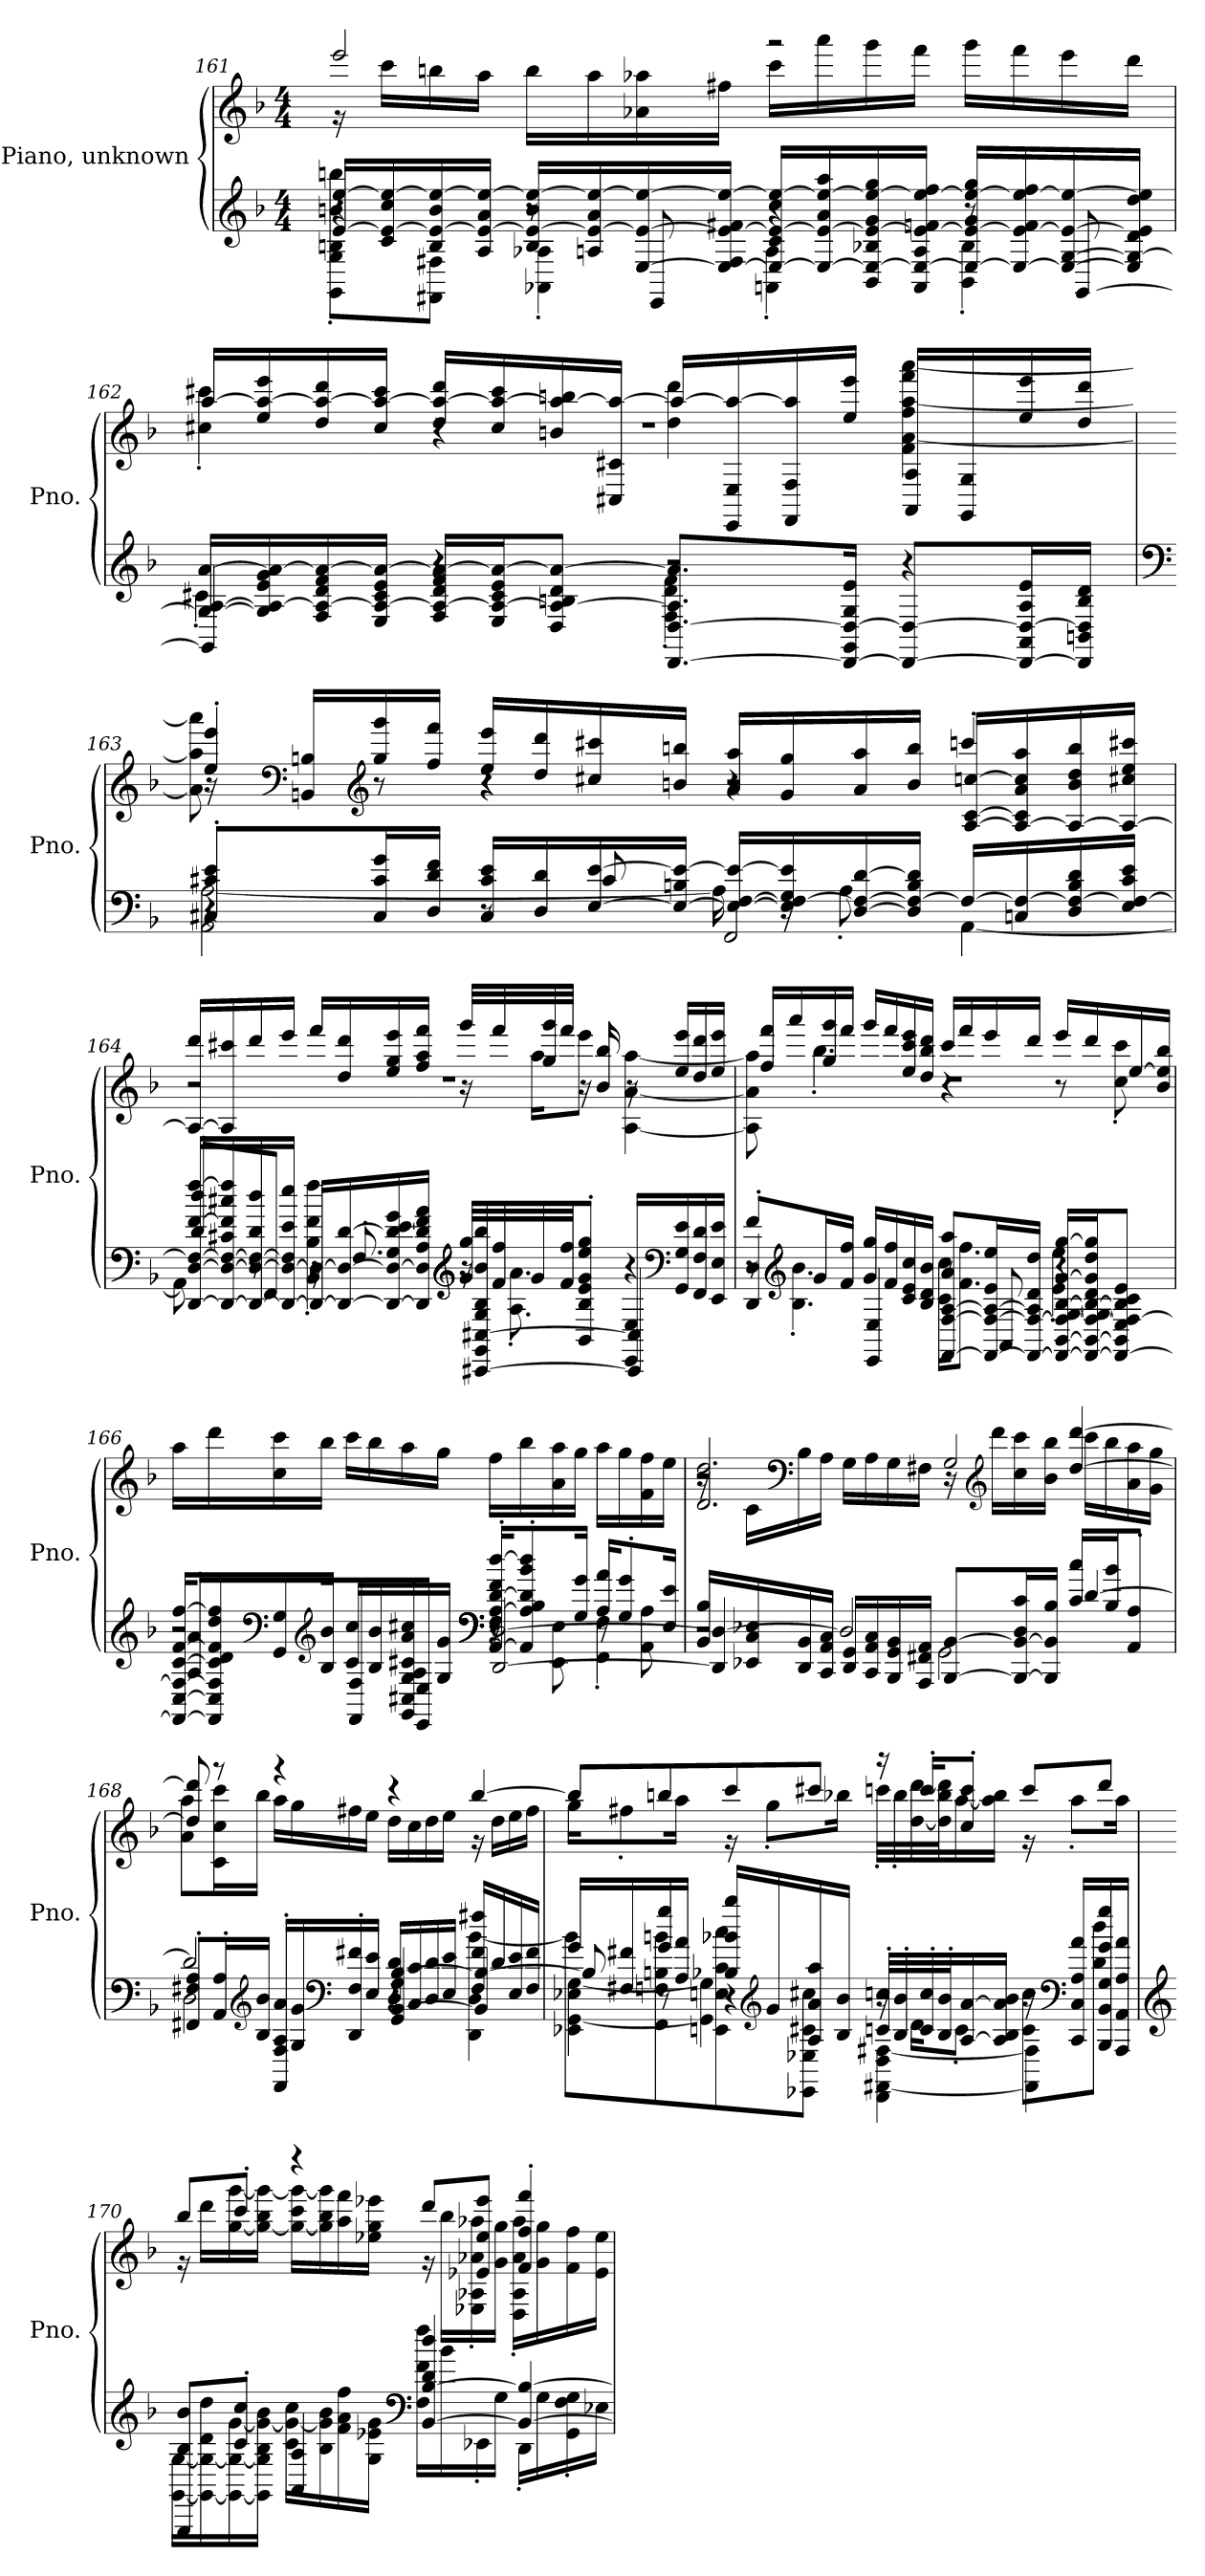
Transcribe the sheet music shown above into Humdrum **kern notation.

**kern	**kern
*part1	*part1
*staff2	*staff1
*I"Piano, unknown	*
*I'Pno.	*
!!LO:LB:g=z
*clefG2	*clefG2
*k[b-]	*k[b-]
*M4/4	*M4/4
=161	=161
*^	*^
*	*^	*	*
[16e/ [16ee/LL	8GG\' 8G\' 8Bn\' 8bn\' 8bbn\'L	4r	2eee/	16r
16c/ 16e/_ 16cc/ 16ee/_	.	.	.	16ccc\LL
16B/ 16e/_ 16b/ 16ee/_	8FF#X\ 8F#X\J	.	.	16bbn\
16A/ 16e/_ 16a/ 16ee/_JJ	.	.	.	16aa\JJ
16B/ 16e/_ 16b/ 16ee/_LL	4AA-X\' 4A-X\'	8r	.	16bb\LL
16An/ 16e/_ 16a/ 16ee/_	.	.	.	16aa\
[16E/ 16e/_ 16ee/_	.	8EE/	.	16a-X\ 16aa-X\
16E/_ 16F#/ 16e/_ 16f#X/ 16ee/_JJ	.	.	.	16ff#X\JJ
16E/_ 16c/ 16e/_ 16cc/ 16ee/_LL	4AAn\' 4A\'	4r	2r	16ccc\LL
16E/_ 16e/_ 16a/ 16ee/_ 16aa/	.	.	.	16aaa\
16BB-/ 16E/_ 16B-X/ 16e/_ 16g/ 16ee/_ 16gg/	.	.	.	16ggg\
16AA/ 16E/_ 16A/ 16e/_ 16fn/ 16ee/_ 16ff/JJ	.	.	.	16fff\JJ
16E/_ 16e/_ 16g/ 16ee/_ 16gg/LL	4BB-\' 4B-\'	8r	.	16ggg\LL
16E/_ 16e/_ 16f/ 16ee/_ 16ff/	.	.	.	16fff\
16E/_ [16G/ 16e/_ 16ee/_	.	[8GG/	.	16eee\
16E/] 16G/_ 16d/ 16e/] 16dd/ 16ee/]JJ	.	.	.	16ddd\JJ
!!LO:LB:g=z
=162	=162	=162	=162	=162
*	*	*	*	*^
16G/_ [16A/ [16a/LL	4c#X'\	4GG/]	1r	4cc#X\' 4ccc#X\'	[16aa/LL
16G/] 16A/_ 16e/ 16g/ 16a/_	.	.	.	.	16ee/ 16aa/_ 16eee/
16F/ 16A/_ 16d/ 16f/ 16a/_	.	.	.	.	16dd/ 16aa/_ 16ddd/
16E/ 16A/_ 16c#/ 16e/ 16a/_JJ	.	.	.	.	16cc#/ 16aa/_ 16ccc#/JJ
16F/ 16A/_ 16d/ 16f/ 16a/_LL	4r	4r	.	4r	16dd/ 16aa/_ 16ddd/LL
16E/ 16A/_ 16c#/ 16e/ 16a/_J	.	.	.	.	16cc#/ 16aa/_ 16ccc#/
8D/ 8A/_ 8Bn/ 8d/ 8a/_J	.	.	.	.	16bn/ 16aa/_ 16bbn/
.	.	.	.	.	16C#X/ 16c#X/ 16aa/_JJ
[8.DD/ [8.D/ 8.A/] 8.a/]L	4F\' 4d\' 4f\'	2r	.	4dd\ 4ddd\	16aa/LL_
.	.	.	.	.	16EE/ 16E/ 16aa/_
.	.	.	.	.	16FF/ 16F/ 16aa/]
16DD/_ 16GG/ 16D/_ 16G/ 16e/Jk	.	.	.	.	16ee/ 16eee/JJ
8DD/_ 8D/_L	4r	.	.	4f\ [4a\ 4ff\ [4aa\ 4fff\ [4aaa\	16AA/ 16A/LL
.	.	.	.	.	16GG/ 16G/
16DD/_ 16AA/ 16D/_ 16A/ 16e/L	.	.	.	.	16ee/ 16eee/
16DD/] 16BBn/ 16D/] 16B/ 16d/JJ	.	.	.	.	16dd/ 16ddd/JJ
!!LO:LB:g=z	!!	!!
=163	=163	=163	=163	=163	=163
*clefF4	*	*	*	*	*
8C#X/' 8c#X/' 8e/'L	2AA\ [2A\	4r	4ee/' 4eee/'	8a\] 8aa\] 8aaa\]	16r
*	*	*	*clefF4	*	*
.	.	.	.	.	16BBn/ 16Bn/LL
*	*	*	*clefG2	*	*
16C#/ 16c#/ 16g/L	.	.	.	8r	16gg/ 16ggg/
16D/ 16d/ 16f/JJ	.	.	.	.	16ff/ 16fff/JJ
16C#/ 16c#/ 16e/LL	.	8r	4r	4r	16ee/ 16eee/LL
16D/ 16d/	.	.	.	.	16dd/ 16ddd/
[16E/ [16e/	.	8c#'/	.	.	16cc#X/ 16ccc#X/
16E/_ 16Bn/ 16e/_JJ	.	.	.	.	16bn/ 16bbn/JJ
16E/_ [16F/ 16e/_LL	16A\]	2FF/	4r	2r	16a/ 16aa/LL
16E/] 16F/_ 16G/ 16e/]	16r	.	.	.	16g/ 16gg/
[16D/ 16F/_ [16d/	8A'\	.	.	.	16a/ 16aa/
16D/] 16F/_ 16B/ 16d/]JJ	.	.	.	.	16b/ 16bb/JJ
16F/LL_	[4AA\	.	4cccn'/	.	[16A/ [16c/ [16ccn/LL
16Cn/ 16F/_	.	.	.	.	16A/_ 16c/] 16a/ 16cc/] 16aa/
16D/ 16F/_ 16B/ 16d/	.	.	.	.	16A/_ 16b/ 16dd/ 16bb/
16E/ 16F/_ 16c#/ 16e/JJ	.	.	.	.	16A/_ 16cc#X/ 16ee/ 16ccc#X/JJ
!!LO:LB:g=z	!!	!!
=164	=164	=164	=164	=164	=164
[16DD/ [16D/ 16F/_ [16f/ [16ff/LL	8AA\]	8d/' 8dd/'L	1r	2r	16A/_ 16ddd/LL
16DD/_ 16D/_ 16F/_ 16c#X/ 16f/] 16cc#X/ 16ff/]	.	.	.	.	16A/] 16ccc#X/
16DD/_ 16D/_ 16F/_ 16d/ 16dd/	8r	8FF/J	.	.	16ddd/
16DD/_ 16D/_ 16F/] 16e/ 16ee/JJ	.	.	.	.	16eee/JJ
16DD/_ 16D/_LL	4BB-\' 4B-\' 4f\' 4ff\'	16r	.	.	16fff/LL
16DD/_ 16D/_ [16d/	.	8.F'/	.	.	16dd/ 16ddd/
16DD/_ 16D/_ 16G/ 16d/_ 16e/ 16g/	.	.	.	.	16ee/ 16gg/ 16eee/
16DD/] 16D/] 16A/ 16d/] 16f/ 16a/JJ	.	.	.	.	16ff/ 16aa/ 16fff/JJ
*clefG2	*	*	*	*	*
32g/ 32gg/LLL	16r	[4CC#X/ 4GG/ [4C#X/ 4G/ 4B-/ 4b-/ 4bb-/	.	16r	32ggg/LLL
32f/ 32ff/	.	.	.	.	32fff/
32g/	8.A\' 8.a\'	.	.	16aa\KL	32gg/ 32ggg/
32f/ 32ff/JJ	.	.	.	.	32fff/JJJ
8BB-/' 8B-/' 8e/' 8g/' 8ee/' 8gg/'J	.	.	.	8eee\J	16r
.	.	.	.	.	16b-/ 16bb-/
16EE/ 16E/LL	4r	4CC#/] 4C#/]	.	[4A\ [4a\ [4aa\	16r
*clefF4	*	*	*	*	*
16GG/ 16G/ 16e/	.	.	.	.	16ee/ 16eee/LL
16FF/ 16F/ 16d/	.	.	.	.	16dd/ 16ddd/
16EE/ 16E/ 16e/JJ	.	.	.	.	16ee/ 16eee/JJ
!!LO:PB:g=z	!!	!!
=165	=165	=165	=165	=165	=165
8f'/L	8r	4DD/ 4D/	1r	8A\] 8a\] 8aa\]	16ff/ 16fff/LL
.	.	.	.	.	16aaa/
*clefG2	*	*	*	*	*
16g/L	4.B-\' 4.b-\'	.	.	4.bb-'\	16gg/ 16ggg/
16f/ 16ff/JJ	.	.	.	.	16fff/JJ
16g/ 16gg/LL	.	4EE/ 4E/	.	.	16ggg/LL
16f/ 16ff/	.	.	.	.	16fff/
16c/ 16e/ 16cc/	.	.	.	.	16ee/ 16ccc/ 16eee/
16B-/ 16d/ 16b-/JJ	.	.	.	.	16dd/ 16bb-/ 16ddd/JJ
[8FF/ [8F/ [8A/ 8a/ 8aa/L	16c\ 16cc\KL	8r	.	4r	16ccc/LL
.	8.f\ 8.ff\J	.	.	.	16fff/
16FF/_ 16F/_ 16A/_ 16e/ 16ee/L	.	8AA/	.	.	16eee/
16FF/_ 16F/_ 16A/] 16d/ 16dd/JJ	.	.	.	.	16ddd/JJ
16FF/_ [16BB-/ 16F/_ [16G/ [16B-/ [16g/ [16gg/LL	4e\' 4ee\'	4r	.	8r	16eee/LL
16FF/_ 16BB-/_ 16F/_ 16G/] 16B-/_ 16d/ 16g/] 16dd/ 16gg/]J	.	.	.	.	16ddd/
8FF/_ 8BB-/] 8E/ 8F/_ 8B-/] 8c/ 8e/J	.	.	.	8cc\' 8ccc\'	[16ee/
.	.	.	.	.	16b-/ 16ee/] 16bb-/JJ
*	*	*	*v	*v	*v
!!LO:LB:g=z
=166	=166	=166	=166
*	*	*^	*
16FF/_ [16C/ 16F/_ [16c/ [16f/ [16ff/KL	2r	8A/' 8a/'L	2r	16aa\LL
8FF/] 8C/] 8F/] 8c/] 8d/ 8f/] 8dd/ 8ff/]	.	.	.	16ddd\
*clefF4	*	*	*	*
.	.	8GG/ 8G/	.	16cc\ 16ccc\
*clefG2	*	*	*	*
16B-/ 16b-/Jk	.	.	.	16bb-\JJ
16c/ 16cc/LL	.	8FF/ 8F/	.	16ccc\LL
16B-/ 16b-/	.	.	.	16bb-\
16GG/' 16C#X/' 16G/' 16A/' 16c#X/' 16a/' 16cc#X/'	.	8EE/ 8E/J	.	16aa\
16G/ 16g/JJ	.	.	.	16gg\JJ
*clefF4	*	*	*	*
[16AA/' 16F/' [16A/' [16d/' 16f/' [16dd/'KL	8r	[2DD/ [2D/	4r	16ff\LL
8AA/]' 8A/]' 8B-/' 8d/]' 8b-/' 8dd/]'	.	.	.	16bb-\
.	8EE\ 8E\	.	.	16a\ 16aa\
16G/ 16g/Jk	.	.	.	16gg\JJ
16A/ 16a/KL	4FF\' 4F\'	.	8r	16aa\LL
8G/' 8g/'	.	.	.	16gg\
.	.	.	8AA\ 8A\	16f\ 16ff\
16E/ 16e/Jk	.	.	.	16ee\JJ
*	*	*v	*v	*
!!LO:LB:g=z
=167	=167	=167	=167
*	*	*	*^
*	*	*	*	*^
16BB-/ 16B-/LL	2r	4DD/] 4D/_	2.d/ 2.dd/	16r	2r
16EE-X/ 16C/ 16E-X/	.	.	.	16c\LL	.
*	*	*	*clefF4	*	*
16DD/ 16BB-/	.	.	.	16B-\	.
16CC/ 16AA/ 16C/JJ	.	.	.	16A\JJ	.
16DD/ 16GG/LL	.	2D/]	.	16G\LL	.
16CC/ 16AA/ 16C/	.	.	.	16A\	.
16BBB-/ 16GG/ 16BB-/	.	.	.	16G\	.
16AAA/ 16FF#X/ 16AA/JJ	.	.	.	16F#X\JJ	.
[8BBB-/ [8BB-/L	2GG\	.	.	16r	2G/
*	*	*	*clefG2	*	*
.	.	.	.	16ddd\LL	.
16BBB-/_ 16BB-/_ 16D/ 16c/L	.	.	.	16cc\ 16ccc\	.
16BBB-/] 16BB-/] 16B-/JJ	.	.	.	16b-\ 16bb-\JJ	.
16c/ 16cc/LL	.	[4d/	[4dd/ [4ddd/	16ccc\LL	.
16B-/ 16b-/J	.	.	.	16bb-\	.
8AA/' 8A/'J	.	.	.	16a\ 16aa\	.
.	.	.	.	16g\ 16gg\JJ	.
*	*	*	*	*v	*v
!!LO:LB:g=z
=168	=168	=168	=168	=168
8FF#X/' 8F#X/' 8A/'L	2D\	2d/]	8dd/] 8ddd/]	8a\ 8aa\L
16AA/' 16A/'L	.	.	8r	16c\ 16cc\ 16ccc\L
*clefG2	*	*	*	*
16B-/ 16b-/JJ	.	.	.	16bb-\JJ
16FF#/' 16F#/' 16A/' 16a/'LL	.	.	4r	16aa\LL
16G/ 16g/	.	.	.	16gg\
*clefF4	*	*	*	*
16DD/' 16F#/' 16f#X/'	.	.	.	16ff#X\
16E/ 16e/JJ	.	.	.	16ee\JJ
16D/ 16d/LL	4r	4GG/ [4BB-/ 4G/ [4B-/	4r	16dd\LL
16C/ 16c/	.	.	.	16cc\
16D/ 16d/	.	.	.	16dd\
16E/ 16e/JJ	.	.	.	16ee\JJ
16F#/ 16f#/ 16ff#X/LL	4DD\ 4D\ [4b-\	4BB-/] 4B-/_	[4bb-/	16r
16d/	.	.	.	16dd\LL
16E/ 16e/	.	.	.	16ee\
16F#/ 16f#/JJ	.	.	.	16ff#\JJ
!!LO:LB:g=z	!!
=169	=169	=169	=169	=169
*	*	*^	*	*
16g/LL	8b-\L]	8B-/]	4EE-X\ [4GG\ 4E-X\ [4G\	8bb-/L]	16gg\KL
16F#X/ 16f#X/	.	.	.	.	8ff#X'\
16g/ 16gg/	8FF\ 8Fn\ 8Bn\ 8bn\	8r	.	8bbn/	.
16A/ 16a/JJ	.	.	.	.	16aa\Jk
16B-X/ 16b-X/ 16bb-/LL	8EEn\ 8En\ 8c\ 8cc\	4r	4GG\] 4G\]	8ccc/	16r
*clefG2	*	*	*	*	*
16g/	.	.	.	.	8gg'\L
16A/ 16a/ 16aa/	8EE-X\ 8E-X\ 8c#X\ 8cc#X\J	.	.	8ccc#X/J	.
16B-/ 16b-/JJ	.	.	.	.	16bb-X\Jk
32cn/' 32ccn/'LLL	16r	2r	4DD\ [4FF#X\ 4D\ [4F#X\	16r	32cccn'\LLL
32B-/' 32b-/'	.	.	.	.	32bb-'\
32c/' 32cc/'	16d\KL	.	.	16ccc'/KL	[32dd\ [32ddd\
32B-/' 32b-/'J	.	.	.	.	32dd\] 32bb-\ 32ddd\]J
[16A/ [16a/	8c'\J	.	.	8cc/' 8ccc/'J	[16aa\
16A/] 16B-/ 16a/] 16b-/JJ	.	.	.	.	16aa\] 16bb-\JJ
16r	8c\ 8cc\L	.	4FF#\] 4F#\]	8ccc/L	16r
*clefF4	*	*	*	*	*
16CC/ 16C/ 16A/ 16a/LL	.	.	.	.	8aa'\L
16BBB-/ 16BB-/ 16G/ 16g/ 16gg/	8d\ 8dd\J	.	.	8ddd/J	.
16AAA/ 16AA/ 16A/ 16a/JJ	.	.	.	.	16aa\Jk
*v	*v	*v	*v	*	*
!!LO:LB:g=z	!!
=170	=170	=170
*clefG2	*	*
*^	*	*
8GGG/ 8B-/ 8b-/L	[16GG\ [16G\LL	8bb-/L	16r
.	16GG\_ 16G\_ 16d\ 16dd\	.	16ddd\LL
8c/' 8cc/'J	16GG\_ 16G\_ [16g\	8ccc'/J	[16gg\ [16ggg\
.	16GG\] 16G\] 16B-\ 16g\_ 16b-\JJ	.	16gg\_ 16bb-\ 16ggg\_JJ
4AA/ 4A/	16c\ 16g\_ 16cc\LL	4r	16gg\_ 16ccc\ 16ggg\_LL
.	16B-\ 16g\] 16b-\	.	16gg\] 16bb-\ 16ggg\]
.	16f\ 16a\ 16ff\	.	16aa\ 16fff\
.	16G\ 16e-X\ 16g\JJ	.	16ee-X\ 16gg\ 16eee-X\JJ
*clefF4	*	*	*
[4BB-/ [4B-/ 4d/ 4dd/	16F\ 16f\ 16ff\LL	8ddd/L	16r
.	16b-\	.	16bb-\LL
.	16EE-X'\	8e-X/ 8ee-/ 8eee-/J	16E-X\' 16A-X\' 16a-X\' 16aa-X\'
.	16G\JJ	.	16g\ 16gg\JJ
4BB-/_ 4B-/_	16DD'\LL	4f/' 4ff/' 4fff/'	16D\' 16A-\' 16a-\' 16aa-\'LL
.	16G\	.	16g\ 16gg\
.	16GG\' 16F\' 16G\'	.	16f\ 16ff\
.	16E-X\JJ	.	16e-\ 16ee-\JJ
*v	*v	*	*
*	*v	*v
=	=
*-	*-
